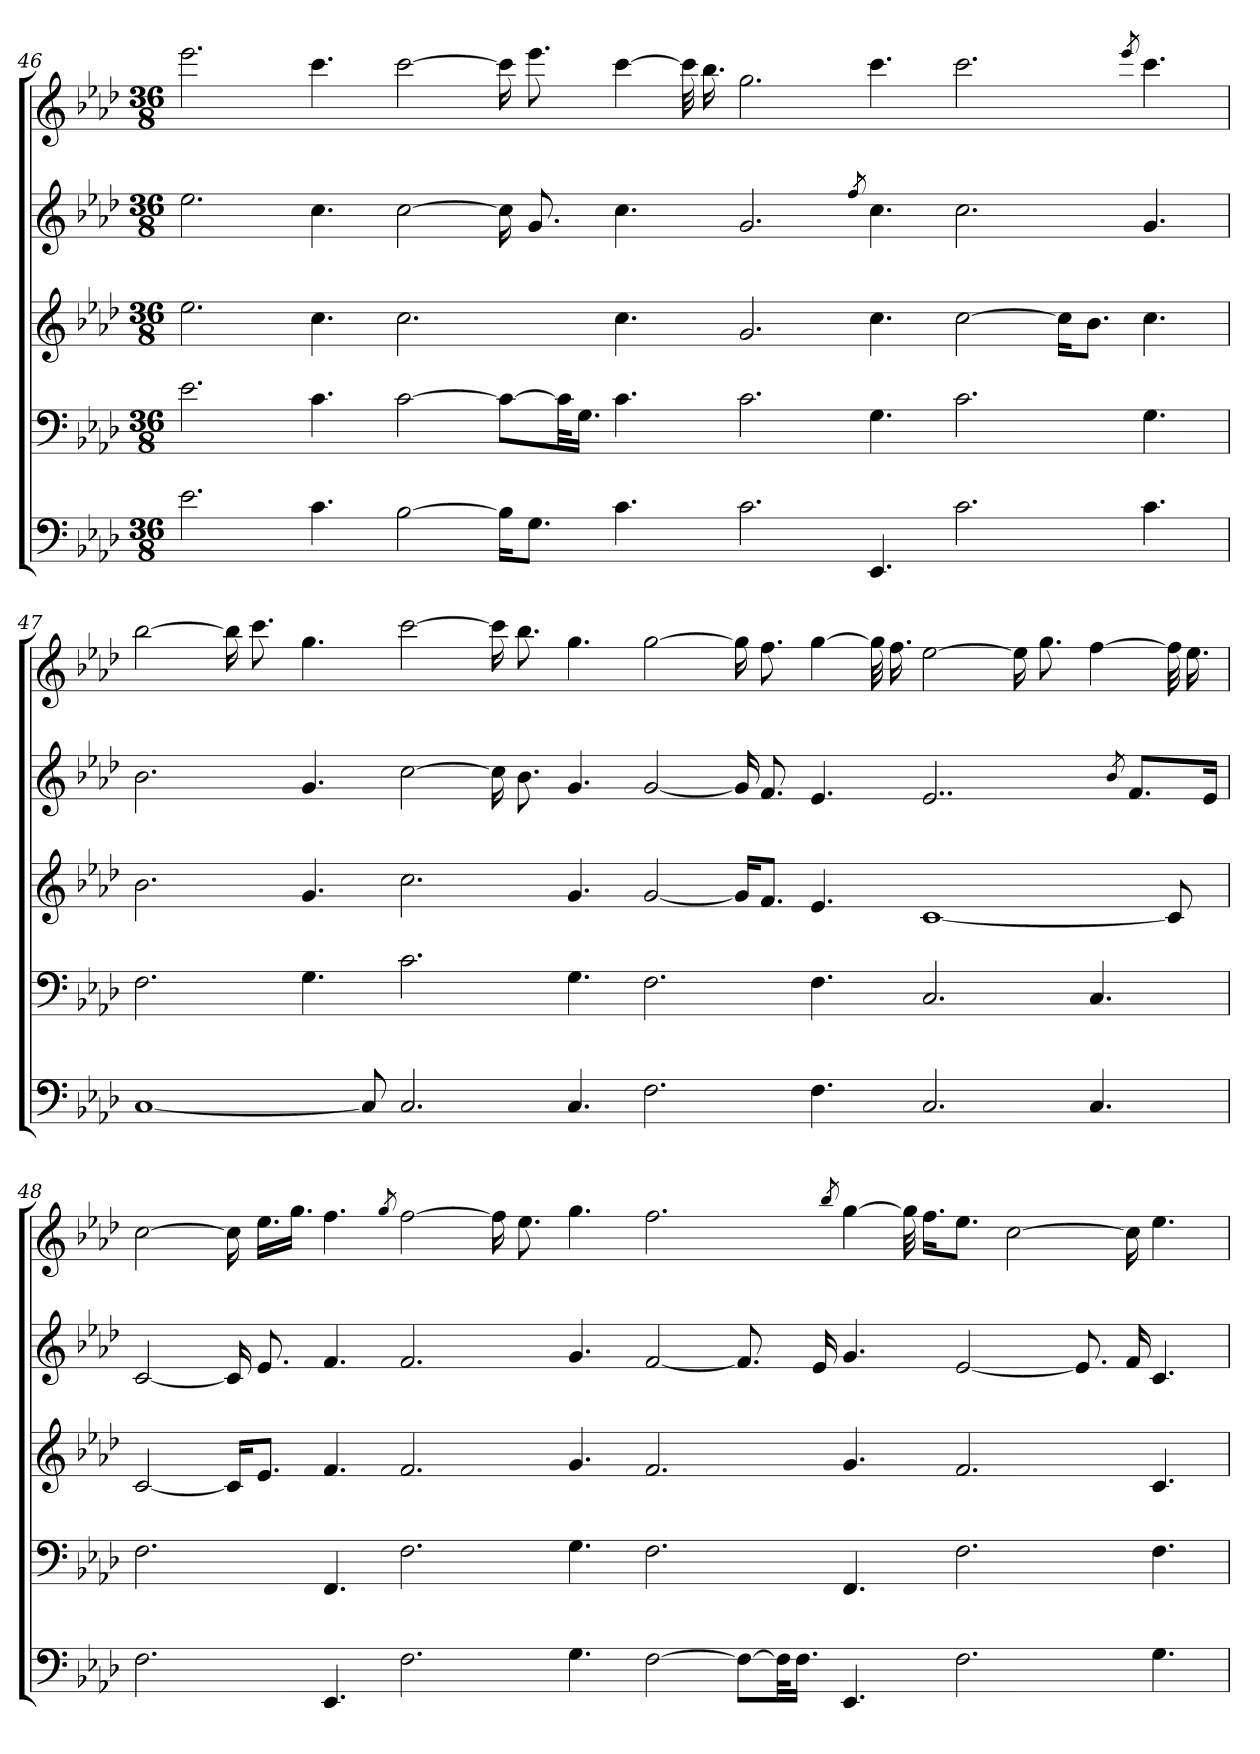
**kern	**kern	**kern	**kern	**kern
*part5	*part4	*part3	*part2	*part1
*staff5	*staff4	*staff3	*staff2	*staff1
*clefF4	*clefF4	*clefG2	*clefG2	*clefG2
*k[b-e-a-d-]	*k[b-e-a-d-]	*k[b-e-a-d-]	*k[b-e-a-d-]	*k[b-e-a-d-]
*M36/8	*M36/8	*M36/8	*M36/8	*M36/8
=46	=46	=46	=46	=46
2.e-	2.e-	2.ee-	2.ee-	2.eee-
4.c	4.c	4.cc	4.cc	4.ccc
[2B-	[2c	2.cc	[2cc	[2ccc
16B-\KL]	8c\L_	.	16cc]	16ccc]
8.G\J	.	.	8.g	8.eee-
.	32c\KL]	.	.	.
.	16.G\JJ	.	.	.
4.c	4.c	4.cc	4.cc	[4ccc
.	.	.	.	32ccc]
.	.	.	.	16.bb-
2.c	2.c	2.g	2.g	2.gg
.	.	.	8qff	.
4.EE-	4.G	4.cc	4.cc	4.ccc
2.c	2.c	[2cc	2.cc	2.ccc
.	.	16cc\KL]	.	.
.	.	8.b-\J	.	.
.	.	.	.	8qeee-
4.c	4.G	4.cc	4.g	4.ccc
=47	=47	=47	=47	=47
[1C	2.F	2.b-	2.b-	[2bb-
.	.	.	.	16bb-]
.	.	.	.	8.ccc
.	4.G	4.g	4.g	4.gg
8C]	.	.	.	.
2.C	2.c	2.cc	[2cc	[2ccc
.	.	.	16cc]	16ccc]
.	.	.	8.b-	8.bb-
4.C	4.G	4.g	4.g	4.gg
2.F	2.F	[2g	[2g	[2gg
.	.	16g/KL]	16g]	16gg]
.	.	8.f/J	8.f	8.ff
4.F	4.F	4.e-	4.e-	[4gg
.	.	.	.	32gg]
.	.	.	.	16.ff
2.C	2.C	[1c	2..e-	[2ee-
.	.	.	.	16ee-]
.	.	.	.	8.gg
4.C	4.C	.	.	[4ff
.	.	.	8qb-	.
.	.	.	8.f/L	.
.	.	8c]	.	32ff]
.	.	.	.	16.ee-
.	.	.	16e-/Jk	.
=48	=48	=48	=48	=48
2.F	2.F	[2c	[2c	[2cc
.	.	16c/KL]	16c]	16cc]
.	.	8.e-/J	8.e-	16.ee-\LL
.	.	.	.	16.gg\JJ
4.EE-	4.FF	4.f	4.f	4.ff
.	.	.	.	8qgg
2.F	2.F	2.f	2.f	[2ff
.	.	.	.	16ff]
.	.	.	.	8.ee-
4.G	4.G	4.g	4.g	4.gg
[2F	2.F	2.f	[2f	2.ff
8F\L_	.	.	8.f]	.
32F\KL]	.	.	.	.
16.F\JJ	.	.	.	.
.	.	.	16e-	.
.	.	.	.	8qbb-
4.EE-	4.FF	4.g	4.g	[4gg
.	.	.	.	32gg]
.	.	.	.	16.ff\KL
2.F	2.F	2.f	[2e-	8.ee-\J
.	.	.	.	[2cc
.	.	.	8.e-]	.
.	.	.	16f	16cc]
4.G	4.F	4.c	4.c	4.ee-
=	=	=	=	=
*-	*-	*-	*-	*-
